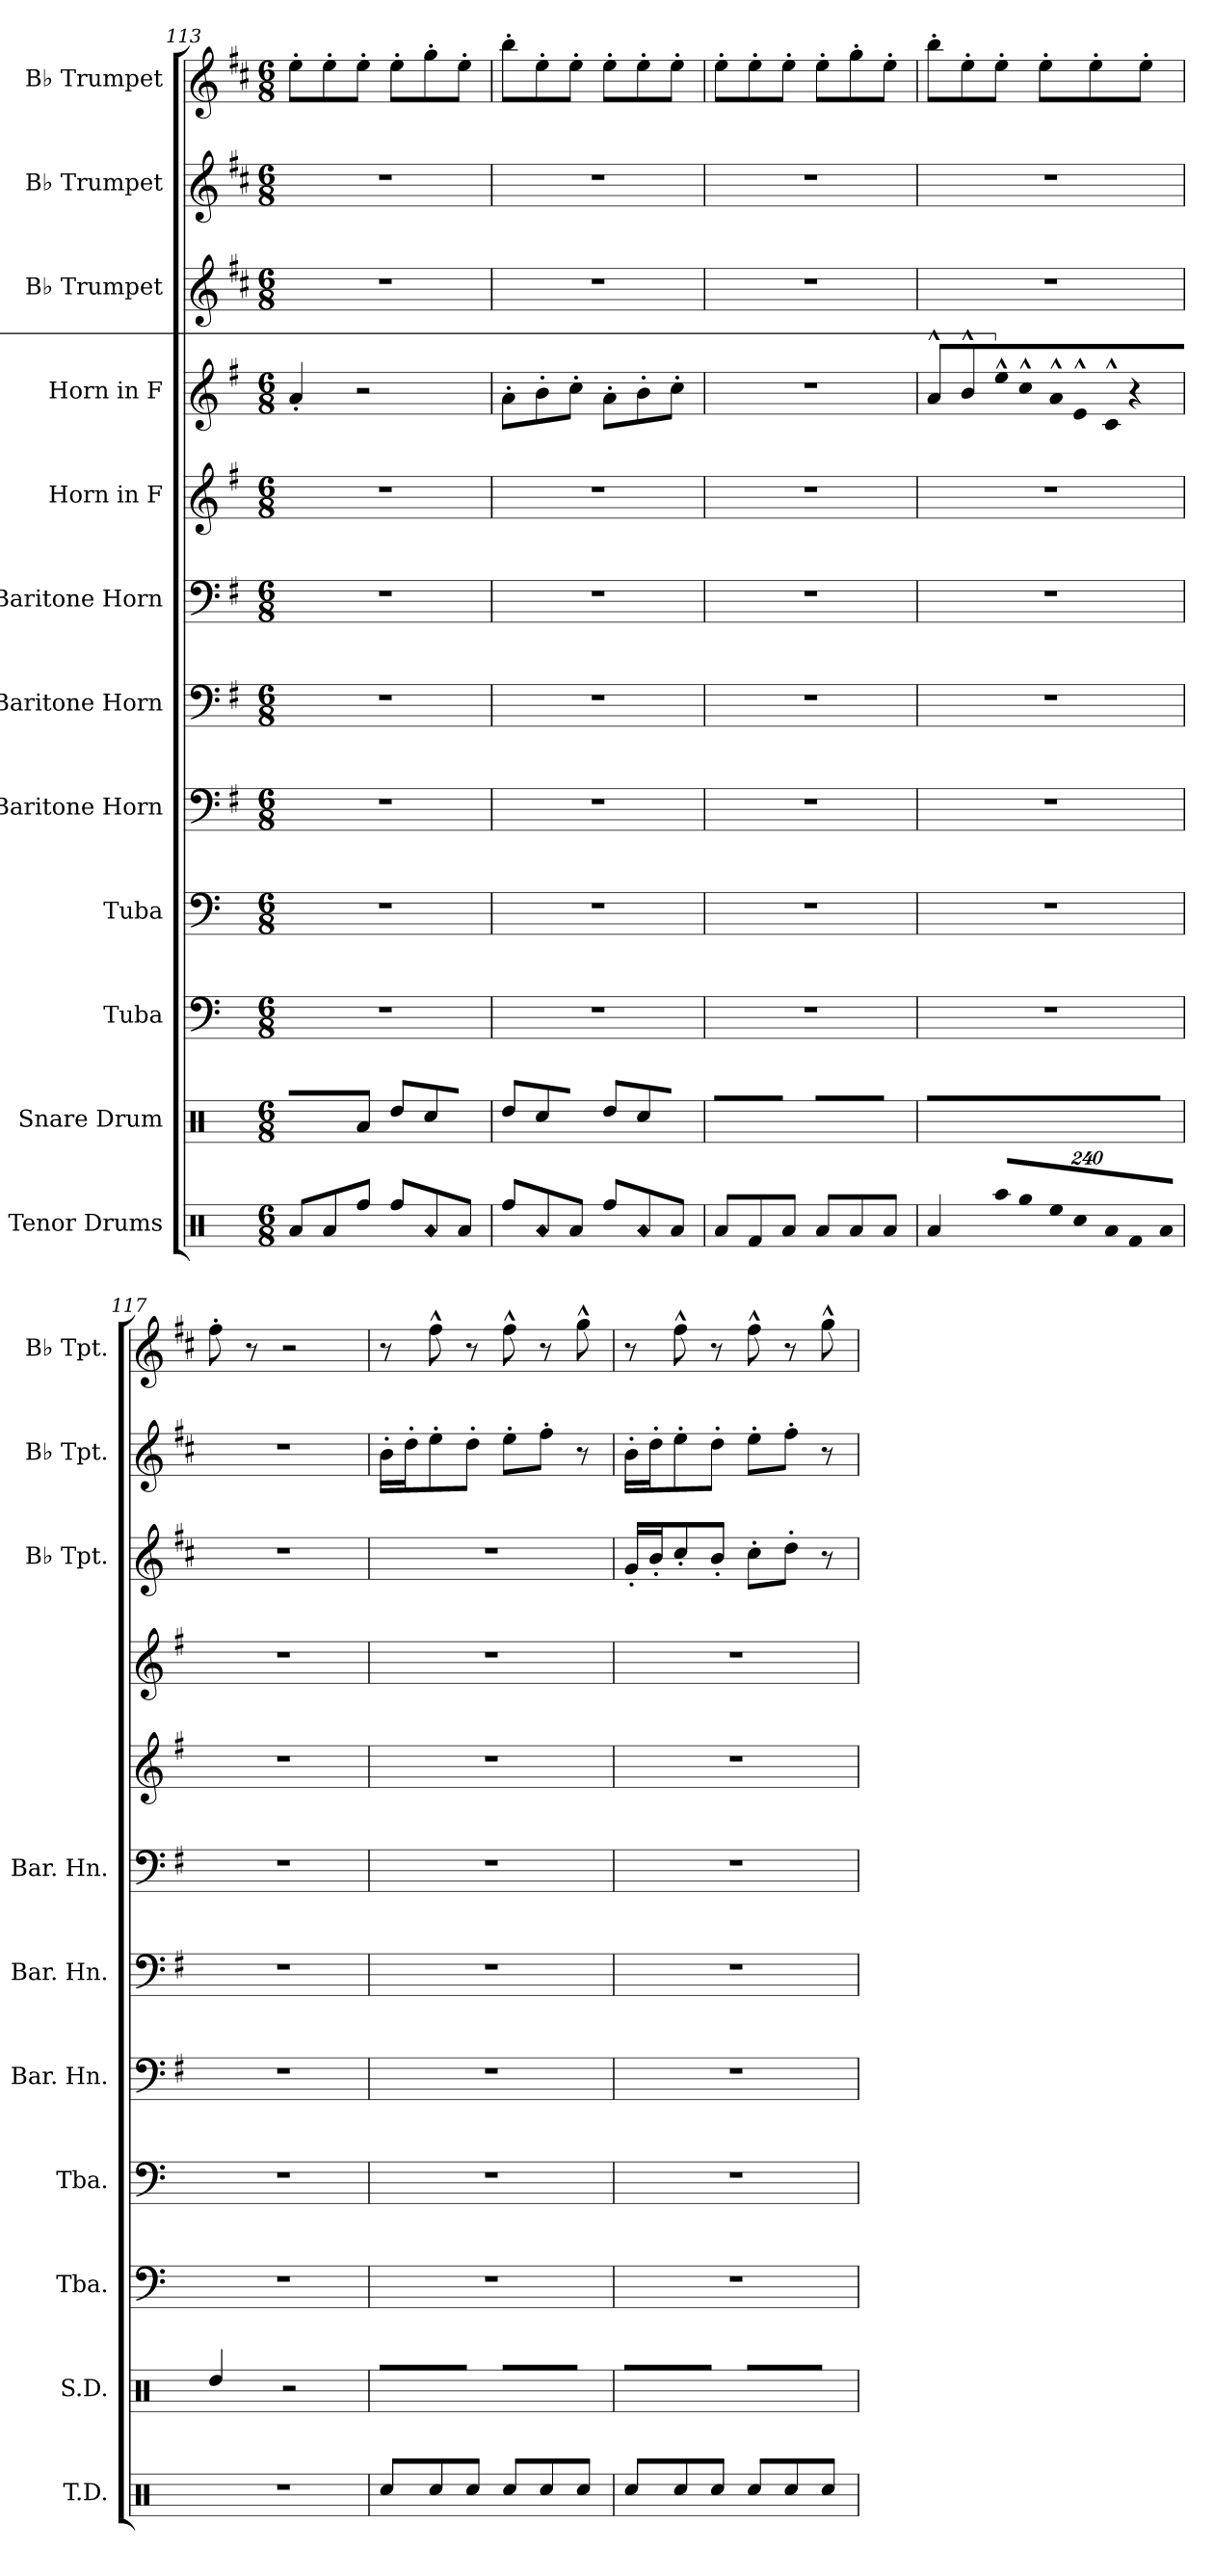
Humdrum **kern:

**kern	**kern	**kern	**kern	**kern	**kern	**kern	**kern	**kern	**kern	**kern	**kern
*part12	*part11	*part10	*part9	*part8	*part7	*part6	*part5	*part4	*part3	*part2	*part1
*staff12	*staff11	*staff10	*staff9	*staff8	*staff7	*staff6	*staff5	*staff4	*staff3	*staff2	*staff1
*I"Tenor Drums	*I"Snare Drum	*I"Tuba	*I"Tuba	*I"Baritone Horn	*I"Baritone Horn	*I"Baritone Horn	*I"Horn in F	*I"Horn in F	*I"B♭ Trumpet	*I"B♭ Trumpet	*I"B♭ Trumpet
*I'T.D.	*I'S.D.	*I'Tba.	*I'Tba.	*I'Bar. Hn.	*I'Bar. Hn.	*I'Bar. Hn.	*	*	*I'B♭ Tpt.	*I'B♭ Tpt.	*I'B♭ Tpt.
*clefX	*clefX	*clefF4	*clefF4	*clefF4	*clefF4	*clefF4	*clefG2	*clefG2	*clefG2	*clefG2	*clefG2
*	*	*	*	*ITrd4c7	*ITrd4c7	*ITrd4c7	*ITrd4c7	*ITrd4c7	*ITrd1c2	*ITrd1c2	*ITrd1c2
*k[]	*k[]	*k[]	*k[]	*k[]	*k[]	*k[]	*k[]	*k[]	*k[]	*k[]	*k[]
*M6/8	*M6/8	*M6/8	*M6/8	*M6/8	*M6/8	*M6/8	*M6/8	*M6/8	*M6/8	*M6/8	*M6/8
=113	=113	=113	=113	=113	=113	=113	=113	=113	=113	=113	=113
!	!LO:N:head=diamond	!	!	!	!	!	!	!	!	!	!
8Ra/L	8R/L	2.r	2.r	2.r	2.r	2.r	2.r	4d'/	2.r	2.r	8dd'\L
!	!LO:N:head=diamond	!	!	!	!	!	!	!	!	!	!
8Ra/	8R/	.	.	.	.	.	.	.	.	.	8dd'\
8Rff/J	8Ra/J	.	.	.	.	.	.	2r	.	.	8dd'\J
8Rff/L	8Rdd/L	.	.	.	.	.	.	.	.	.	8dd'\L
!LO:N:head=diamond	!	!	!	!	!	!	!	!	!	!	!
8Ra/	8Rcc/	.	.	.	.	.	.	.	.	.	8ff'\
8Ra/J	8R/J	.	.	.	.	.	.	.	.	.	8dd'\J
=114	=114	=114	=114	=114	=114	=114	=114	=114	=114	=114	=114
8Rff/L	8Rdd/L	2.r	2.r	2.r	2.r	2.r	2.r	8d'\L	2.r	2.r	8aa'\L
!LO:N:head=diamond	!	!	!	!	!	!	!	!	!	!	!
8Ra/	8Rcc/	.	.	.	.	.	.	8e'\	.	.	8dd'\
8Ra/J	8R/J	.	.	.	.	.	.	8f'\J	.	.	8dd'\J
8Rff/L	8Rdd/L	.	.	.	.	.	.	8d'\L	.	.	8dd'\L
!LO:N:head=diamond	!	!	!	!	!	!	!	!	!	!	!
8Ra/	8Rcc/	.	.	.	.	.	.	8e'\	.	.	8dd'\
8Ra/J	8R/J	.	.	.	.	.	.	8f'\J	.	.	8dd'\J
=115	=115	=115	=115	=115	=115	=115	=115	=115	=115	=115	=115
8Ra/L	8R/L	2.r	2.r	2.r	2.r	2.r	2.r	2.r	2.r	2.r	8dd'\L
8Rf/	8R/	.	.	.	.	.	.	.	.	.	8dd'\
!	!LO:N:head=diamond	!	!	!	!	!	!	!	!	!	!
8Ra/J	8R/J	.	.	.	.	.	.	.	.	.	8dd'\J
!	!LO:N:head=diamond	!	!	!	!	!	!	!	!	!	!
8Ra/L	8R/L	.	.	.	.	.	.	.	.	.	8dd'\L
!	!LO:N:head=diamond	!	!	!	!	!	!	!	!	!	!
8Ra/	8R/	.	.	.	.	.	.	.	.	.	8ff'\
!	!LO:N:head=diamond	!	!	!	!	!	!	!	!	!	!
8Ra/J	8R/J	.	.	.	.	.	.	.	.	.	8dd'\J
!!LO:PB:g=z
=116	=116	=116	=116	=116	=116	=116	=116	=116	=116	=116	=116
4Ra/	8R/L	2.r	2.r	2.r	2.r	2.r	2.r	8d^^/L	2.r	2.r	8aa'\L
.	8R/	.	.	.	.	.	.	8e^^/	.	.	8dd'\
*Xbrackettup	*	*	*	*	*	*	*	*	*	*	*
!LO:N:vis=8	!	!	!	!	!	!	!	!	!	!	!
*	*Xbrackettup	*	*	*	*	*	*	*	*	*	*
!	!LO:N:vis=8	!	!	!	!	!	!	!LO:N:vis=8	!	!	!
1920%137Raa/L	1920%137R/	.	.	.	.	.	.	1920%137a^^/	.	.	8dd'\J
!LO:N:vis=8	!LO:N:vis=8	!	!	!	!	!	!	!LO:N:vis=8	!	!	!
1920%137Rgg/	1920%137R/	.	.	.	.	.	.	1920%137f^^/	.	.	.
.	.	.	.	.	.	.	.	.	.	.	8dd'\L
!LO:N:vis=8	!LO:N:vis=8	!	!	!	!	!	!	!LO:N:vis=8	!	!	!
1920%137Ree/	1920%137R/	.	.	.	.	.	.	1920%137d^^/	.	.	.
!LO:N:vis=8	!LO:N:vis=8	!	!	!	!	!	!	!LO:N:vis=8	!	!	!
1920%137Rcc/	1920%137R/	.	.	.	.	.	.	1920%137A^^/	.	.	.
.	.	.	.	.	.	.	.	.	.	.	8dd'\
!LO:N:vis=8	!LO:N:vis=8	!	!	!	!	!	!	!LO:N:vis=8	!	!	!
1920%137Ra/	1920%137R/	.	.	.	.	.	.	1920%137F^^/J	.	.	.
!LO:N:vis=8	!LO:N:vis=8	!	!	!	!	!	!	!LO:N:vis=4	!	!	!
1920%137Rf/	1920%137R/	.	.	.	.	.	.	960%137r	.	.	.
.	.	.	.	.	.	.	.	.	.	.	8dd'\J
!LO:N:vis=8	!LO:N:vis=8	!	!	!	!	!	!	!	!	!	!
1920%137Ra/J	1920%137R/J	.	.	.	.	.	.	.	.	.	.
1920ryy	1920ryy	.	.	.	.	.	.	1920ryy	.	.	.
=117	=117	=117	=117	=117	=117	=117	=117	=117	=117	=117	=117
2.r	4Rdd/	2.r	2.r	2.r	2.r	2.r	2.r	2.r	2.r	2.r	8ee'\
.	.	.	.	.	.	.	.	.	.	.	8r
.	2r	.	.	.	.	.	.	.	.	.	2r
=118	=118	=118	=118	=118	=118	=118	=118	=118	=118	=118	=118
8Rcc/L	8R/L	2.r	2.r	2.r	2.r	2.r	2.r	2.r	2.r	16a'\LL	8r
.	.	.	.	.	.	.	.	.	.	16cc'\J	.
8Rcc/	8R/	.	.	.	.	.	.	.	.	8dd'\	8ee^^\
8Rcc/J	8R/J	.	.	.	.	.	.	.	.	8cc'\J	8r
8Rcc/L	8R/L	.	.	.	.	.	.	.	.	8dd'\L	8ee^^\
8Rcc/	8R/	.	.	.	.	.	.	.	.	8ee'\J	8r
8Rcc/J	8R/J	.	.	.	.	.	.	.	.	8r	8ff^^\
=119	=119	=119	=119	=119	=119	=119	=119	=119	=119	=119	=119
8Rcc/L	8R/L	2.r	2.r	2.r	2.r	2.r	2.r	2.r	16f'/LL	16a'\LL	8r
.	.	.	.	.	.	.	.	.	16a'/J	16cc'\J	.
8Rcc/	8R/	.	.	.	.	.	.	.	8b'/	8dd'\	8ee^^\
8Rcc/J	8R/J	.	.	.	.	.	.	.	8a'/J	8cc'\J	8r
8Rcc/L	8R/L	.	.	.	.	.	.	.	8b'\L	8dd'\L	8ee^^\
8Rcc/	8R/	.	.	.	.	.	.	.	8cc'\J	8ee'\J	8r
8Rcc/J	8R/J	.	.	.	.	.	.	.	8r	8r	8ff^^\
=	=	=	=	=	=	=	=	=	=	=	=
*-	*-	*-	*-	*-	*-	*-	*-	*-	*-	*-	*-
